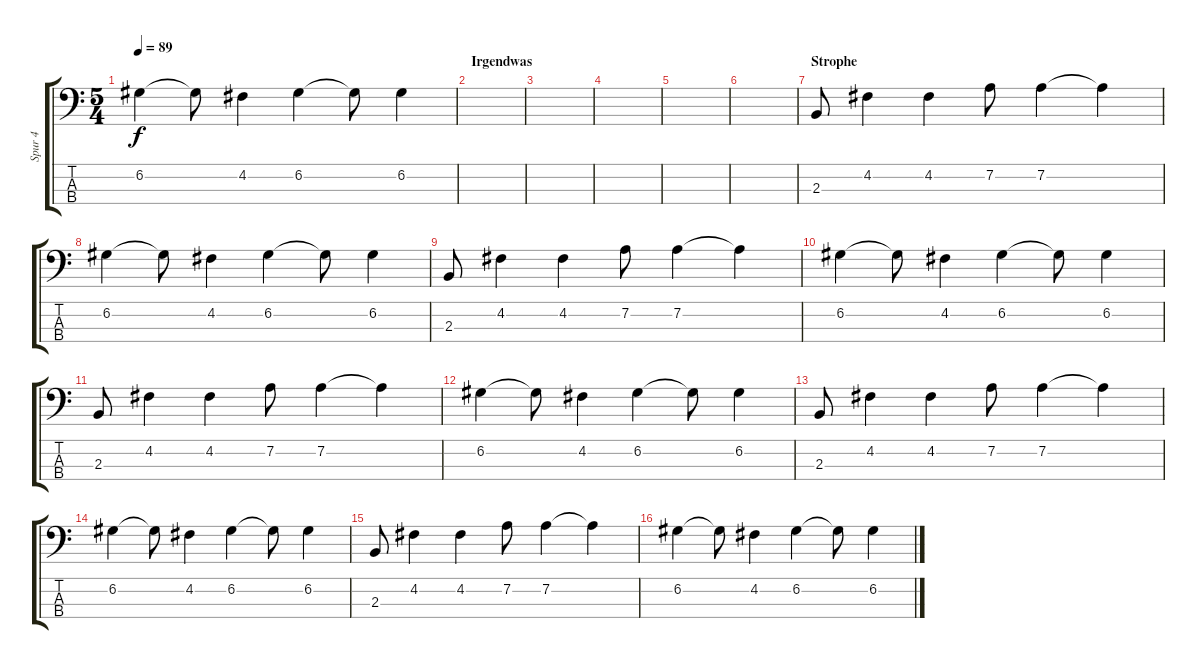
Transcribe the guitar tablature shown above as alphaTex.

\track ("Spur 4" "Spur 4") {instrument electricbassfinger}
\staff {score tabs}
\tuning (G2 D2 A1 E1) {hide}
\ts (5 4)
\tempo 89
\clef f4
\ks c
6.2.4{dy f} 6.2{t}.8 4.2.4 6.2.4 6.2{t}.8 6.2.4 |
\section ("" "Irgendwas")
|
|
|
|
|
\section ("" "Strophe")
2.3.8 4.2.4 4.2.4 7.2.8 7.2.4 7.2{t}.4 |
6.2.4 6.2{t}.8 4.2.4 6.2.4 6.2{t}.8 6.2.4 |
2.3.8 4.2.4 4.2.4 7.2.8 7.2.4 7.2{t}.4 |
6.2.4 6.2{t}.8 4.2.4 6.2.4 6.2{t}.8 6.2.4 |
2.3.8 4.2.4 4.2.4 7.2.8 7.2.4 7.2{t}.4 |
6.2.4 6.2{t}.8 4.2.4 6.2.4 6.2{t}.8 6.2.4 |
2.3.8 4.2.4 4.2.4 7.2.8 7.2.4 7.2{t}.4 |
6.2.4 6.2{t}.8 4.2.4 6.2.4 6.2{t}.8 6.2.4 |
2.3.8 4.2.4 4.2.4 7.2.8 7.2.4 7.2{t}.4 |
6.2.4 6.2{t}.8 4.2.4 6.2.4 6.2{t}.8 6.2.4
